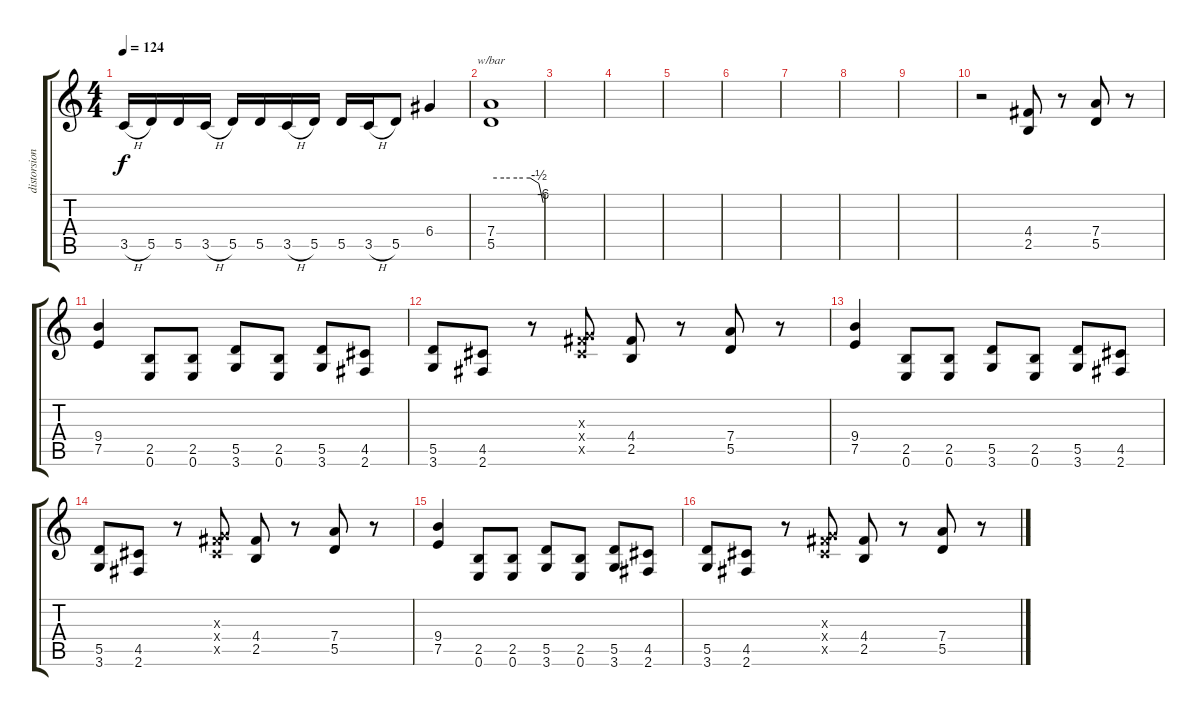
\track ("distorsion guitar" "distorsion") {instrument overdrivenguitar}
\staff {score tabs}
\tuning (E4 B3 G3 D3 A2 E2) {hide}
\ts (4 4)
\tempo 124
\clef g2
\ks c
3.5{h}.16{dy f} 5.5.16 5.5.16 3.5{h}.16 5.5.16 5.5.16 3.5{h}.16 5.5.16 5.5.16 3.5{h}.16 5.5.8 6.4.4 |
(7.4 5.5).1{tbe (custom default 0 0 15 0 30 0 45 0 55 -2 60 -24)} |
|
|
|
|
|
|
|
r.2 (4.4 2.5).8 r.8 (7.4 5.5).8 r.8 |
(9.4 7.5).4 (2.5 0.6).8 (2.5 0.6).8 (5.5 3.6).8 (2.5 0.6).8 (5.5 3.6).8 (4.5 2.6).8 |
(5.5 3.6).8 (4.5 2.6).8 r.8 (0.3{x} 4.4{x} 4.5{x}).8 (4.4 2.5).8 r.8 (7.4 5.5).8 r.8 |
(9.4 7.5).4 (2.5 0.6).8 (2.5 0.6).8 (5.5 3.6).8 (2.5 0.6).8 (5.5 3.6).8 (4.5 2.6).8 |
(5.5 3.6).8 (4.5 2.6).8 r.8 (0.3{x} 4.4{x} 4.5{x}).8 (4.4 2.5).8 r.8 (7.4 5.5).8 r.8 |
(9.4 7.5).4 (2.5 0.6).8 (2.5 0.6).8 (5.5 3.6).8 (2.5 0.6).8 (5.5 3.6).8 (4.5 2.6).8 |
(5.5 3.6).8 (4.5 2.6).8 r.8 (0.3{x} 4.4{x} 4.5{x}).8 (4.4 2.5).8 r.8 (7.4 5.5).8 r.8
